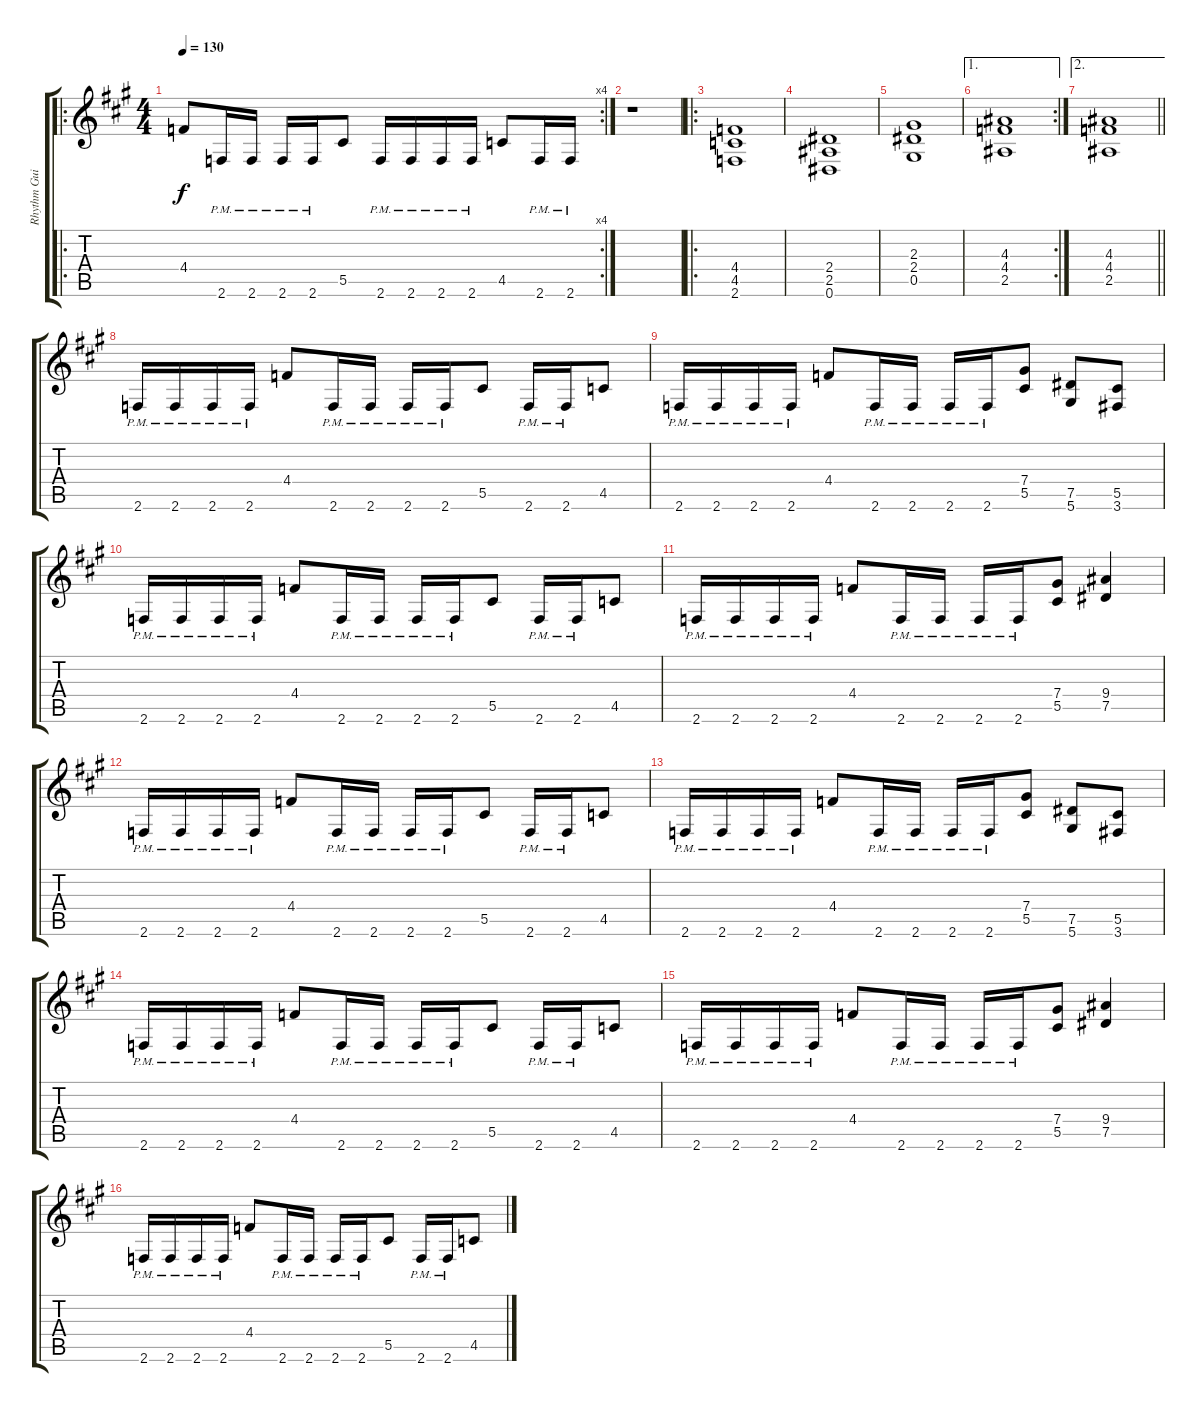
\track ("Rhythm Guitar" "Rhythm Gui") {instrument distortionguitar}
\staff {score tabs}
\tuning (Eb4 Bb3 Gb3 Db3 Ab2 Eb2) {hide}
\ro
\rc 4
\ts (4 4)
\tempo 130
\clef g2
\ks a
4.4.8{dy f instrument distortionguitar} 2.6{pm}.16 2.6{pm}.16 2.6{pm}.16 2.6{pm}.16 5.5.8 2.6{pm}.16 2.6{pm}.16 2.6{pm}.16 2.6{pm}.16 4.5.8 2.6{pm}.16 2.6{pm}.16 |
r.1 |
\ro
(4.4 4.5 2.6).1 |
(2.4 2.5 0.6).1 |
(2.3 2.4 0.5).1 |
\ae 1
\rc 2
(4.3 4.4 2.5).1 |
\ae 2
\barLineRight lightlight
(4.3 4.4 2.5).1 |
2.6{pm}.16 2.6{pm}.16 2.6{pm}.16 2.6{pm}.16 4.4.8 2.6{pm}.16 2.6{pm}.16 2.6{pm}.16 2.6{pm}.16 5.5.8 2.6{pm}.16 2.6{pm}.16 4.5.8 |
2.6{pm}.16 2.6{pm}.16 2.6{pm}.16 2.6{pm}.16 4.4.8 2.6{pm}.16 2.6{pm}.16 2.6{pm}.16 2.6{pm}.16 (7.4 5.5).8 (7.5 5.6).8 (5.5 3.6).8 |
2.6{pm}.16 2.6{pm}.16 2.6{pm}.16 2.6{pm}.16 4.4.8 2.6{pm}.16 2.6{pm}.16 2.6{pm}.16 2.6{pm}.16 5.5.8 2.6{pm}.16 2.6{pm}.16 4.5.8 |
2.6{pm}.16 2.6{pm}.16 2.6{pm}.16 2.6{pm}.16 4.4.8 2.6{pm}.16 2.6{pm}.16 2.6{pm}.16 2.6{pm}.16 (7.4 5.5).8 (9.4 7.5).4 |
2.6{pm}.16 2.6{pm}.16 2.6{pm}.16 2.6{pm}.16 4.4.8 2.6{pm}.16 2.6{pm}.16 2.6{pm}.16 2.6{pm}.16 5.5.8 2.6{pm}.16 2.6{pm}.16 4.5.8 |
2.6{pm}.16 2.6{pm}.16 2.6{pm}.16 2.6{pm}.16 4.4.8 2.6{pm}.16 2.6{pm}.16 2.6{pm}.16 2.6{pm}.16 (7.4 5.5).8 (7.5 5.6).8 (5.5 3.6).8 |
2.6{pm}.16 2.6{pm}.16 2.6{pm}.16 2.6{pm}.16 4.4.8 2.6{pm}.16 2.6{pm}.16 2.6{pm}.16 2.6{pm}.16 5.5.8 2.6{pm}.16 2.6{pm}.16 4.5.8 |
2.6{pm}.16 2.6{pm}.16 2.6{pm}.16 2.6{pm}.16 4.4.8 2.6{pm}.16 2.6{pm}.16 2.6{pm}.16 2.6{pm}.16 (7.4 5.5).8 (9.4 7.5).4 |
2.6{pm}.16 2.6{pm}.16 2.6{pm}.16 2.6{pm}.16 4.4.8 2.6{pm}.16 2.6{pm}.16 2.6{pm}.16 2.6{pm}.16 5.5.8 2.6{pm}.16 2.6{pm}.16 4.5.8
